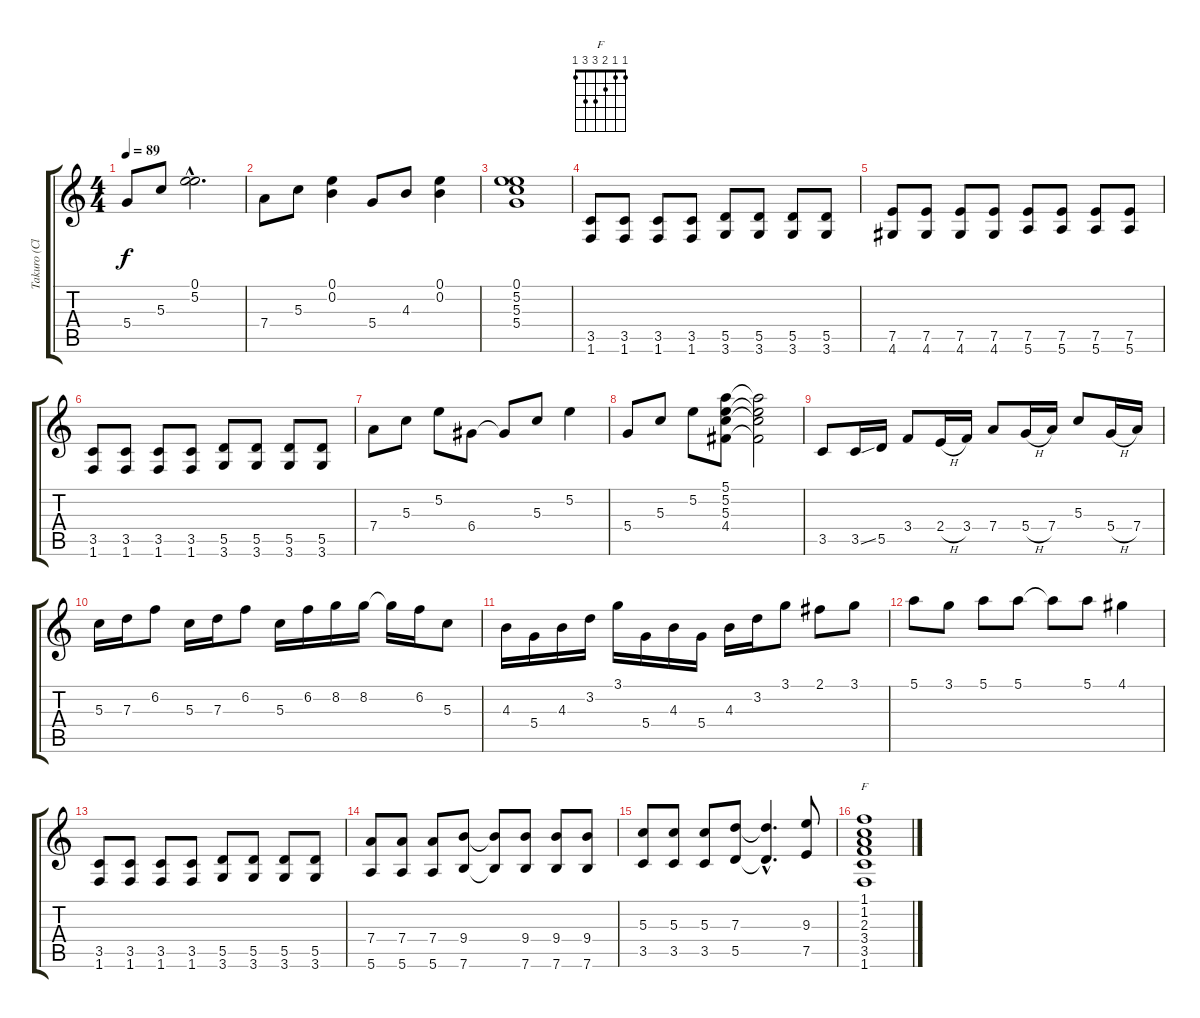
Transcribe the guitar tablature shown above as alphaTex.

\track ("Takuro (Clean Gtr)" "Takuro (Cl") {instrument electricguitarclean}
\staff {score tabs}
\tuning (E4 B3 G3 D3 A2 E2) {hide}
\chord ("F" 1 1 2 3 3 1)
\ts (4 4)
\tempo 89
\clef g2
\ks c
5.4.8{dy f} 5.3.8 (0.1{hac} 5.2{hac}).2{d} |
7.4.8 5.3.8 (0.1 0.2).4 5.4.8 4.3.8 (0.1 0.2).4 |
(0.1 5.2 5.3 5.4).1 |
(3.5 1.6).8 (3.5 1.6).8 (3.5 1.6).8 (3.5 1.6).8 (5.5 3.6).8 (5.5 3.6).8 (5.5 3.6).8 (5.5 3.6).8 |
(7.5 4.6).8 (7.5 4.6).8 (7.5 4.6).8 (7.5 4.6).8 (7.5 5.6).8 (7.5 5.6).8 (7.5 5.6).8 (7.5 5.6).8 |
(3.5 1.6).8 (3.5 1.6).8 (3.5 1.6).8 (3.5 1.6).8 (5.5 3.6).8 (5.5 3.6).8 (5.5 3.6).8 (5.5 3.6).8 |
7.4.8 5.3.8 5.2.8 6.4.8 6.4{t}.8 5.3.8 5.2.4 |
5.4.8 5.3.8 5.2.8 (5.1 5.2 5.3 4.4).8 (5.1{t} 5.2{t} 5.3{t} 4.4{t}).2 |
3.5.8 3.5{ss}.16 5.5.16 3.4.8 2.4{h}.16 3.4.16 7.4.8 5.4{h}.16 7.4.16 5.3.8 5.4{h}.16 7.4.16 |
5.3.16 7.3.16 6.2.8 5.3.16 7.3.16 6.2.8 5.3.16 6.2.16 8.2.16 8.2.16 8.2{t}.16 6.2.16 5.3.8 |
4.3.16 5.4.16 4.3.16 3.2.16 3.1.16 5.4.16 4.3.16 5.4.16 4.3.16 3.2.16 3.1.8 2.1.8 3.1.8 |
5.1.8 3.1.8 5.1.8 5.1.8 5.1{t}.8 5.1.8 4.1.4 |
(3.5 1.6).8 (3.5 1.6).8 (3.5 1.6).8 (3.5 1.6).8 (5.5 3.6).8 (5.5 3.6).8 (5.5 3.6).8 (5.5 3.6).8 |
(7.4 5.6).8 (7.4 5.6).8 (7.4 5.6).8 (9.4 7.6).8 (9.4{t} 7.6{t}).8 (9.4 7.6).8 (9.4 7.6).8 (9.4 7.6).8 |
(5.3 3.5).8 (5.3 3.5).8 (5.3 3.5).8 (7.3 5.5).8 (7.3{hac t} 5.5{hac t}).4{d} (9.3 7.5).8 |
(1.1 1.2 2.3 3.4 3.5 1.6).1{ch "F"}
